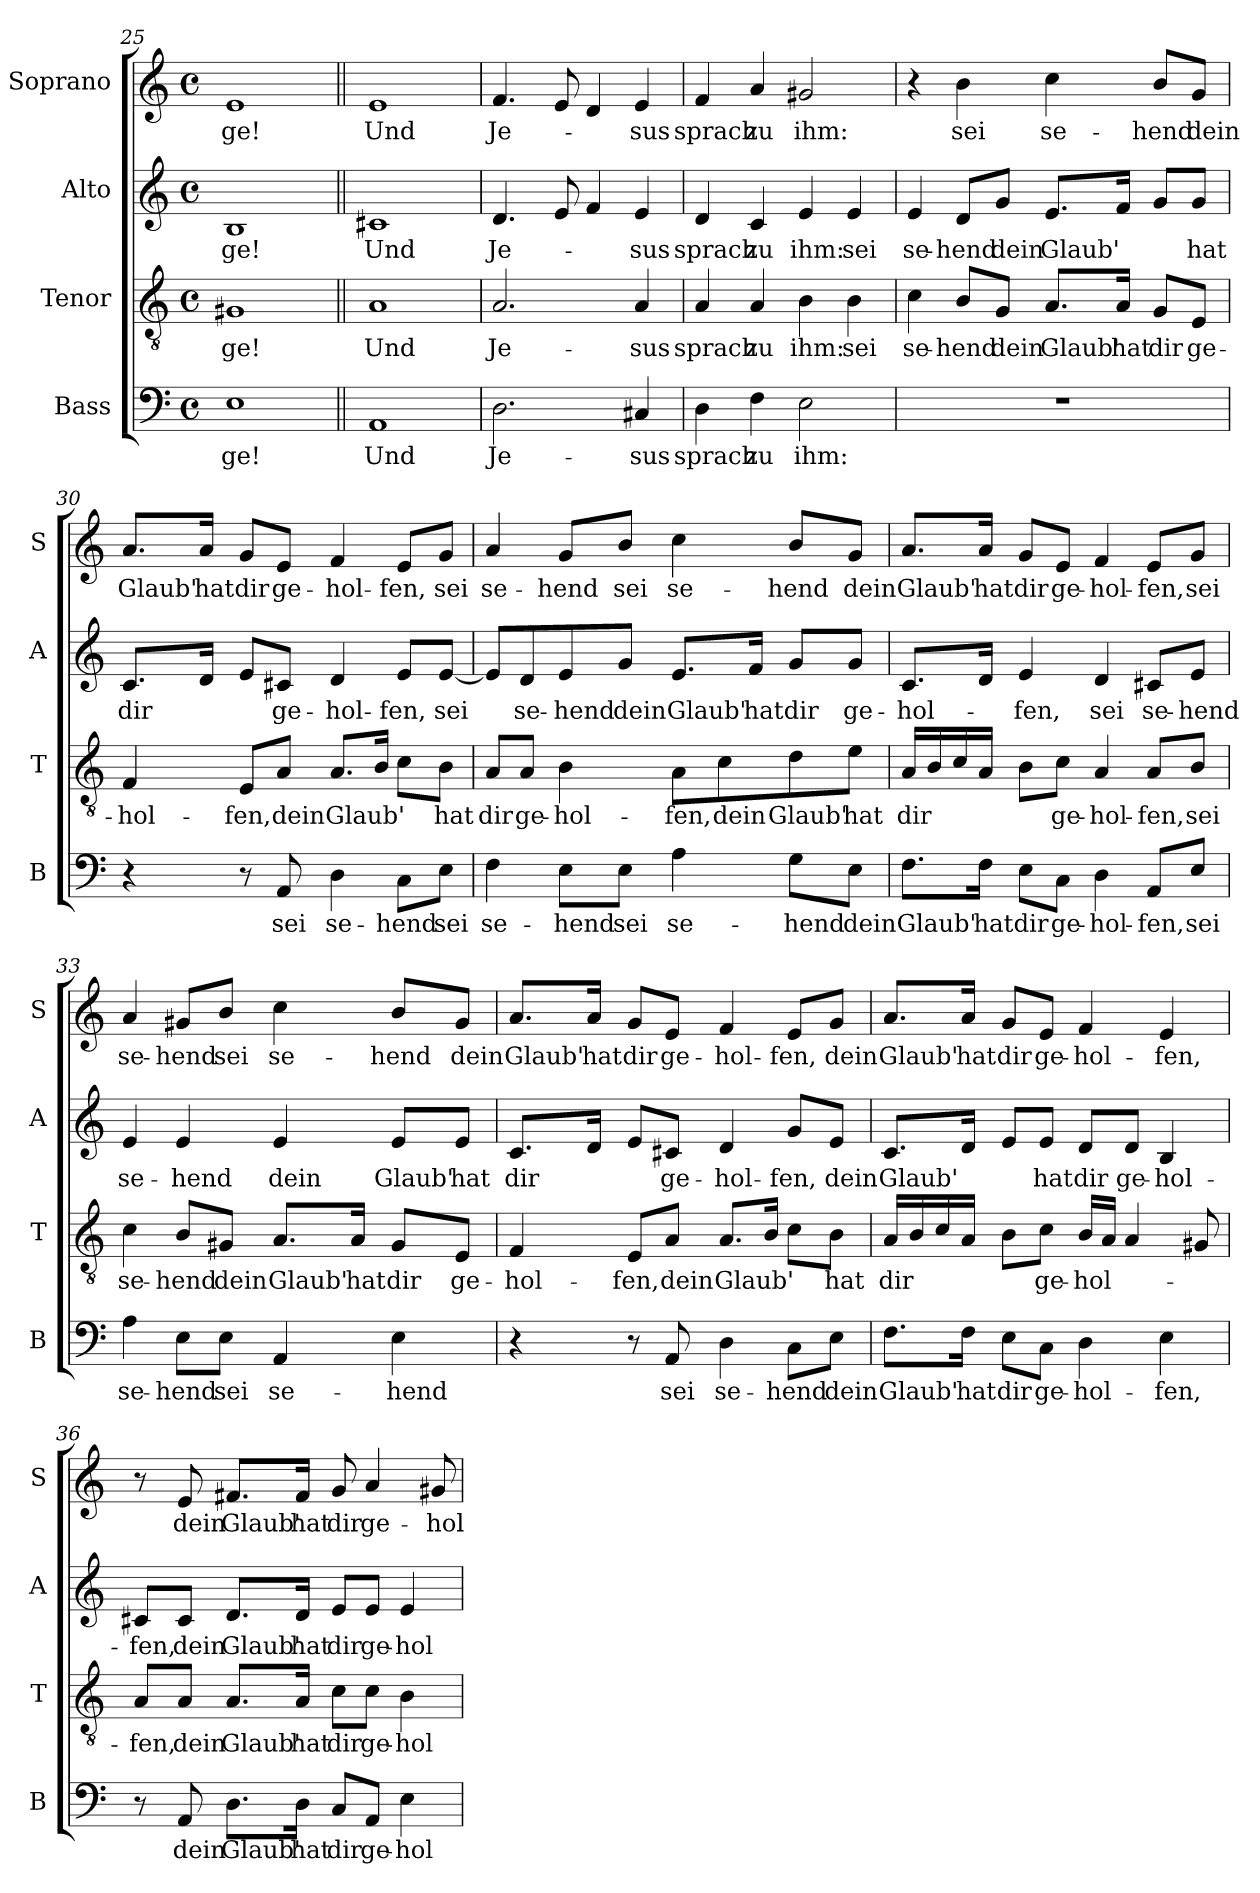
**kern	**text	**kern	**text	**kern	**text	**kern	**text
*part4	*part4	*part3	*part3	*part2	*part2	*part1	*part1
*staff4	*staff4	*staff3	*staff3	*staff2	*staff2	*staff1	*staff1
*I"Bass	*	*I"Tenor	*	*I"Alto	*	*I"Soprano	*
*I'B	*	*I'T	*	*I'A	*	*I'S	*
*clefF4	*	*clefGv2	*	*clefG2	*	*clefG2	*
*k[]	*	*k[]	*	*k[]	*	*k[]	*
*C:	*	*C:	*	*C:	*	*C:	*
*M4/4	*	*M4/4	*	*M4/4	*	*M4/4	*
*met(c)	*	*met(c)	*	*met(c)	*	*met(c)	*
=25	=25	=25	=25	=25	=25	=25	=25
!	!LO:LY:b	!	!LO:LY:b	!	!LO:LY:b	!	!LO:LY:b
1E	-ge!	1G#X	-ge!	1B	-ge!	1e	-ge!
=26||	=26||	=26||	=26||	=26||	=26||	=26||	=26||
!	!LO:LY:b	!	!LO:LY:b	!	!LO:LY:b	!	!LO:LY:b
1AA	Und	1A	Und	1c#X	Und	1e	Und
=27	=27	=27	=27	=27	=27	=27	=27
!	!LO:LY:b	!	!LO:LY:b	!	!LO:LY:b	!	!LO:LY:b
2.D\	Je-	2.A/	Je-	4.d/	Je-	4.f/	Je-
.	.	.	.	8e/	.	8e/	.
.	.	.	.	4f/	.	4d/	.
!	!LO:LY:b	!	!LO:LY:b	!	!LO:LY:b	!	!LO:LY:b
4C#X/	-sus	4A/	-sus	4e/	-sus	4e/	-sus
!!LO:LB:g=z
=28	=28	=28	=28	=28	=28	=28	=28
!	!LO:LY:b	!	!LO:LY:b	!	!LO:LY:b	!	!LO:LY:b
4D\	sprach	4A/	sprach	4d/	sprach	4f/	sprach
!	!LO:LY:b	!	!LO:LY:b	!	!LO:LY:b	!	!LO:LY:b
4F\	zu	4A/	zu	4c/	zu	4a/	zu
!	!LO:LY:b	!	!LO:LY:b	!	!LO:LY:b	!	!LO:LY:b
2E\	ihm:	4B\	ihm:	4e/	ihm:	2g#X/	ihm:
!	!	!	!LO:LY:b	!	!LO:LY:b	!	!
.	.	4B\	sei	4e/	sei	.	.
=29	=29	=29	=29	=29	=29	=29	=29
!	!	!	!LO:LY:b	!	!LO:LY:b	!	!
1r	.	4c\	se-	4e/	se-	4r	.
!	!	!	!LO:LY:b	!	!LO:LY:b	!	!LO:LY:b
.	.	8B/L	-hend	8d/L	-hend	4b\	sei
!	!	!	!LO:LY:b	!	!LO:LY:b	!	!
.	.	8G/J	dein	8g/J	dein	.	.
!	!	!	!LO:LY:b	!	!LO:LY:b	!	!LO:LY:b
.	.	8.A/L	Glaub'	8.e/L	Glaub'	4cc\	se-
!	!	!	!LO:LY:b	!	!	!	!
.	.	16A/Jk	hat	16f/Jk	.	.	.
!	!	!	!LO:LY:b	!	!	!	!LO:LY:b
.	.	8G/L	dir	8g/L	.	8b/L	-hend
!	!	!	!LO:LY:b	!	!LO:LY:b	!	!LO:LY:b
.	.	8E/J	ge-	8g/J	hat	8g/J	dein
=30	=30	=30	=30	=30	=30	=30	=30
!	!	!	!LO:LY:b	!	!LO:LY:b	!	!LO:LY:b
4r	.	4F/	-hol-	8.c/L	dir	8.a/L	Glaub'
!	!	!	!	!	!	!	!LO:LY:b
.	.	.	.	16d/Jk	.	16a/Jk	hat
!	!	!	!LO:LY:b	!	!	!	!LO:LY:b
8r	.	8E/L	-fen,	8e/L	.	8g/L	dir
!	!LO:LY:b	!	!LO:LY:b	!	!LO:LY:b	!	!LO:LY:b
8AA/	sei	8A/J	dein	8c#X/J	ge-	8e/J	ge-
!	!LO:LY:b	!	!LO:LY:b	!	!LO:LY:b	!	!LO:LY:b
4D\	se-	8.A/L	Glaub'	4d/	-hol-	4f/	-hol-
.	.	16B/Jk	.	.	.	.	.
!	!LO:LY:b	!	!	!	!LO:LY:b	!	!LO:LY:b
8C\L	-hend	8c\L	.	8e/L	-fen,	8e/L	-fen,
!	!LO:LY:b	!	!LO:LY:b	!	!LO:LY:b	!	!LO:LY:b
8E\J	sei	8B\J	hat	[8e/J	sei	8g/J	sei
!!LO:PB:g=z
=31	=31	=31	=31	=31	=31	=31	=31
!	!LO:LY:b	!	!LO:LY:b	!	!	!	!LO:LY:b
4F\	se-	8A/L	dir	8e/L]	.	4a/	se-
!	!	!	!LO:LY:b	!	!LO:LY:b	!	!
.	.	8A/J	ge-	8d/	se-	.	.
!	!LO:LY:b	!	!LO:LY:b	!	!LO:LY:b	!	!LO:LY:b
8E\L	-hend	4B\	-hol-	8e/	-hend	8g/L	-hend
!	!LO:LY:b	!	!	!	!LO:LY:b	!	!LO:LY:b
8E\J	sei	.	.	8g/J	dein	8b/J	sei
!	!LO:LY:b	!	!LO:LY:b	!	!LO:LY:b	!	!LO:LY:b
4A\	se-	8A\L	-fen,	8.e/L	Glaub'	4cc\	se-
!	!	!	!LO:LY:b	!	!	!	!
.	.	8c\	dein	.	.	.	.
!	!	!	!	!	!LO:LY:b	!	!
.	.	.	.	16f/Jk	hat	.	.
!	!LO:LY:b	!	!LO:LY:b	!	!LO:LY:b	!	!LO:LY:b
8G\L	-hend	8d\	Glaub'	8g/L	dir	8b/L	-hend
!	!LO:LY:b	!	!LO:LY:b	!	!LO:LY:b	!	!LO:LY:b
8E\J	dein	8e\J	hat	8g/J	ge-	8g/J	dein
=32	=32	=32	=32	=32	=32	=32	=32
!	!LO:LY:b	!	!LO:LY:b	!	!LO:LY:b	!	!LO:LY:b
8.F\L	Glaub'	16A/LL	dir	8.c/L	-hol-	8.a/L	Glaub'
.	.	16B/	.	.	.	.	.
.	.	16c/	.	.	.	.	.
!	!LO:LY:b	!	!	!	!	!	!LO:LY:b
16F\Jk	hat	16A/JJ	.	16d/Jk	.	16a/Jk	hat
!	!LO:LY:b	!	!	!	!LO:LY:b	!	!LO:LY:b
8E\L	dir	8B\L	.	4e/	-fen,	8g/L	dir
!	!LO:LY:b	!	!LO:LY:b	!	!	!	!LO:LY:b
8C\J	ge-	8c\J	ge-	.	.	8e/J	ge-
!	!LO:LY:b	!	!LO:LY:b	!	!LO:LY:b	!	!LO:LY:b
4D\	-hol-	4A/	-hol-	4d/	sei	4f/	-hol-
!	!LO:LY:b	!	!LO:LY:b	!	!LO:LY:b	!	!LO:LY:b
8AA/L	-fen,	8A/L	-fen,	8c#X/L	se-	8e/L	-fen,
!	!LO:LY:b	!	!LO:LY:b	!	!LO:LY:b	!	!LO:LY:b
8E/J	sei	8B/J	sei	8e/J	-hend	8g/J	sei
!!LO:LB:g=z
=33	=33	=33	=33	=33	=33	=33	=33
!	!LO:LY:b	!	!LO:LY:b	!	!LO:LY:b	!	!LO:LY:b
4A\	se-	4c\	se-	4e/	se-	4a/	se-
!	!LO:LY:b	!	!LO:LY:b	!	!LO:LY:b	!	!LO:LY:b
8E\L	-hend	8B/L	-hend	4e/	-hend	8g#X/L	-hend
!	!LO:LY:b	!	!LO:LY:b	!	!	!	!LO:LY:b
8E\J	sei	8G#X/J	dein	.	.	8b/J	sei
!	!LO:LY:b	!	!LO:LY:b	!	!LO:LY:b	!	!LO:LY:b
4AA/	se-	8.A/L	Glaub'	4e/	dein	4cc\	se-
!	!	!	!LO:LY:b	!	!	!	!
.	.	16A/Jk	hat	.	.	.	.
!	!LO:LY:b	!	!LO:LY:b	!	!LO:LY:b	!	!LO:LY:b
4E\	-hend	8G#/L	dir	8e/L	Glaub'	8b/L	-hend
!	!	!	!LO:LY:b	!	!LO:LY:b	!	!LO:LY:b
.	.	8E/J	ge-	8e/J	hat	8g#/J	dein
=34	=34	=34	=34	=34	=34	=34	=34
!	!	!	!LO:LY:b	!	!LO:LY:b	!	!LO:LY:b
4r	.	4F/	-hol-	8.c/L	dir	8.a/L	Glaub'
!	!	!	!	!	!	!	!LO:LY:b
.	.	.	.	16d/Jk	.	16a/Jk	hat
!	!	!	!LO:LY:b	!	!	!	!LO:LY:b
8r	.	8E/L	-fen,	8e/L	.	8g/L	dir
!	!LO:LY:b	!	!LO:LY:b	!	!LO:LY:b	!	!LO:LY:b
8AA/	sei	8A/J	dein	8c#X/J	ge-	8e/J	ge-
!	!LO:LY:b	!	!LO:LY:b	!	!LO:LY:b	!	!LO:LY:b
4D\	se-	8.A/L	Glaub'	4d/	-hol-	4f/	-hol-
.	.	16B/Jk	.	.	.	.	.
!	!LO:LY:b	!	!	!	!LO:LY:b	!	!LO:LY:b
8C\L	-hend	8c\L	.	8g/L	-fen,	8e/L	-fen,
!	!LO:LY:b	!	!LO:LY:b	!	!LO:LY:b	!	!LO:LY:b
8E\J	dein	8B\J	hat	8e/J	dein	8g/J	dein
!!LO:PB:g=z
=35	=35	=35	=35	=35	=35	=35	=35
!	!LO:LY:b	!	!LO:LY:b	!	!LO:LY:b	!	!LO:LY:b
8.F\L	Glaub'	16A/LL	dir	8.c/L	Glaub'	8.a/L	Glaub'
.	.	16B/	.	.	.	.	.
.	.	16c/	.	.	.	.	.
!	!LO:LY:b	!	!	!	!	!	!LO:LY:b
16F\Jk	hat	16A/JJ	.	16d/Jk	.	16a/Jk	hat
!	!LO:LY:b	!	!	!	!	!	!LO:LY:b
8E\L	dir	8B\L	.	8e/L	.	8g/L	dir
!	!LO:LY:b	!	!LO:LY:b	!	!LO:LY:b	!	!LO:LY:b
8C\J	ge-	8c\J	ge-	8e/J	hat	8e/J	ge-
!	!LO:LY:b	!	!LO:LY:b	!	!LO:LY:b	!	!LO:LY:b
4D\	-hol-	16B/LL	-hol-	8d/L	dir	4f/	-hol-
.	.	16A/JJ	.	.	.	.	.
!	!	!	!	!	!LO:LY:b	!	!
.	.	4A/	.	8d/J	ge-	.	.
!	!LO:LY:b	!	!	!	!LO:LY:b	!	!LO:LY:b
4E\	-fen,	.	.	4B/	-hol-	4e/	-fen,
.	.	8G#X/	.	.	.	.	.
=36	=36	=36	=36	=36	=36	=36	=36
!	!	!	!LO:LY:b	!	!LO:LY:b	!	!
8r	.	8A/L	-fen,	8c#X/L	-fen,	8r	.
!	!LO:LY:b	!	!LO:LY:b	!	!LO:LY:b	!	!LO:LY:b
8AA/	dein	8A/J	dein	8c#/J	dein	8e/	dein
!	!LO:LY:b	!	!LO:LY:b	!	!LO:LY:b	!	!LO:LY:b
8.D\L	Glaub'	8.A/L	Glaub'	8.d/L	Glaub'	8.f#X/L	Glaub'
!	!LO:LY:b	!	!LO:LY:b	!	!LO:LY:b	!	!LO:LY:b
16D\Jk	hat	16A/Jk	hat	16d/Jk	hat	16f#/Jk	hat
!	!LO:LY:b	!	!LO:LY:b	!	!LO:LY:b	!	!LO:LY:b
8C/L	dir	8c\L	dir	8e/L	dir	8g/	dir
!	!LO:LY:b	!	!LO:LY:b	!	!LO:LY:b	!	!LO:LY:b
8AA/J	ge-	8c\J	ge-	8e/J	ge-	4a/	ge-
!	!LO:LY:b	!	!LO:LY:b	!	!LO:LY:b	!	!
4E\	-hol-	4B\	-hol-	4e/	-hol-	.	.
!	!	!	!	!	!	!	!LO:LY:b
.	.	.	.	.	.	8g#X/	-hol-
=	=	=	=	=	=	=	=
*-	*-	*-	*-	*-	*-	*-	*-
